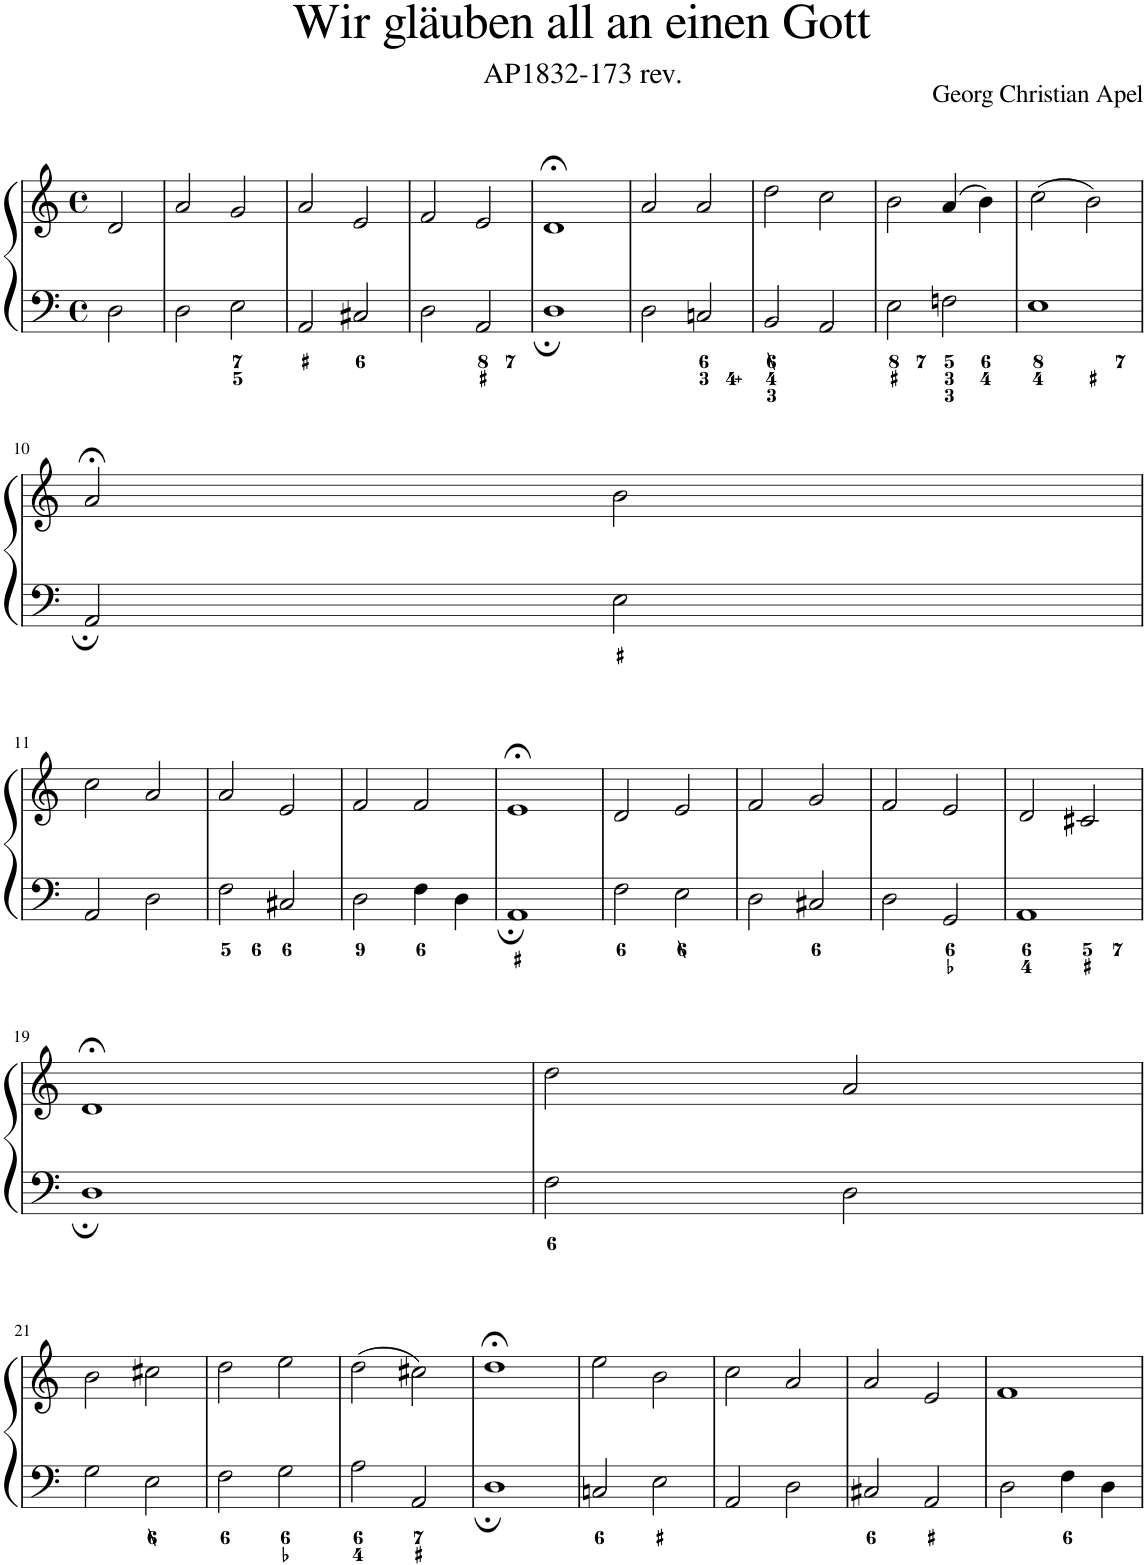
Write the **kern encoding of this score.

**kern	**kern
*part1	*part1
*staff2	*staff1
*I"Piano	*
*I'Pno.	*
*clefF4	*clefG2
*k[]	*k[]
*M4/4	*M4/4
*met(c)	*met(c)
=1	=1
2D\	2d/
=2	=2
2D\	2a/
2E\	2g/
=3	=3
2AA/	2a/
2C#X/	2e/
=4	=4
2D\	2f/
2AA/	2e/
=5	=5
1D	1d;<
=6	=6
2D\	2a/
2Cn/	2a/
=7	=7
2BB/	2dd\
2AA/	2cc\
=8	=8
2E\	2b\
2Fn\	(4a/
.	4b\)
=9	=9
1E	(2cc\
.	2b\)
!!LO:LB:g=z
=10	=10
2AA/	2a;</
2E\	2b\
!!LO:LB:g=z
=11	=11
2AA/	2cc\
2D\	2a/
=12	=12
2F\	2a/
2C#X/	2e/
=13	=13
2D\	2f/
4F\	2f/
4D\	.
=14	=14
1AA	1e;<
=15	=15
2F\	2d/
2E\	2e/
=16	=16
2D\	2f/
2C#X/	2g/
=17	=17
2D\	2f/
2GG/	2e/
=18	=18
1AA	2d/
.	2c#X/
!!LO:LB:g=z
=19	=19
1D	1d;<
=20	=20
2F\	2dd\
2D\	2a/
!!LO:LB:g=z
=21	=21
2G\	2b\
2E\	2cc#X\
=22	=22
2F\	2dd\
2G\	2ee\
=23	=23
2A\	(2dd\
2AA/	2cc#X\)
=24	=24
1D	1dd;<
=25	=25
2Cn/	2ee\
2E\	2b\
=26	=26
2AA/	2cc\
2D\	2a/
=27	=27
2C#X/	2a/
2AA/	2e/
=28	=28
2D\	1f
4F\	.
4D\	.
=	=
*-	*-
